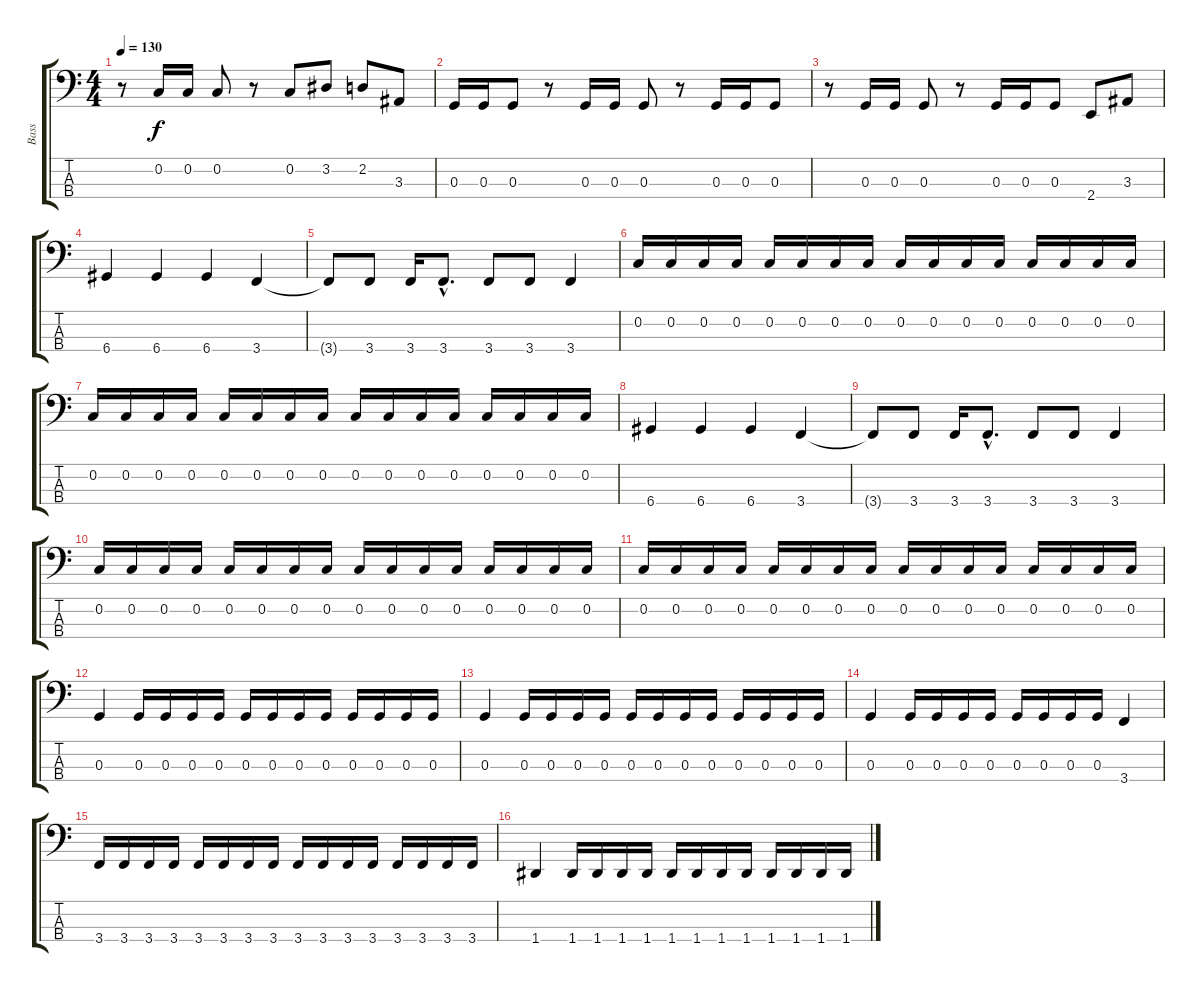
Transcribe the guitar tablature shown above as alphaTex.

\track ("Bass" "Bass") {instrument electricbassfinger}
\staff {score tabs}
\tuning (F2 C2 G1 D1) {hide}
\ts (4 4)
\tempo 130
\clef f4
\ks c
r.8{dy f} 0.2.16 0.2.16 0.2.8 r.8 0.2.8 3.2.8 2.2.8 3.3.8 |
0.3.16 0.3.16 0.3.8 r.8 0.3.16 0.3.16 0.3.8 r.8 0.3.16 0.3.16 0.3.8 |
r.8 0.3.16 0.3.16 0.3.8 r.8 0.3.16 0.3.16 0.3.8 2.4.8 3.3.8 |
6.4.4 6.4.4 6.4.4 3.4.4 |
3.4{t}.8 3.4.8 3.4.16 3.4{hac}.8{d} 3.4.8 3.4.8 3.4.4 |
0.2.16 0.2.16 0.2.16 0.2.16 0.2.16 0.2.16 0.2.16 0.2.16 0.2.16 0.2.16 0.2.16 0.2.16 0.2.16 0.2.16 0.2.16 0.2.16 |
0.2.16 0.2.16 0.2.16 0.2.16 0.2.16 0.2.16 0.2.16 0.2.16 0.2.16 0.2.16 0.2.16 0.2.16 0.2.16 0.2.16 0.2.16 0.2.16 |
6.4.4 6.4.4 6.4.4 3.4.4 |
3.4{t}.8 3.4.8 3.4.16 3.4{hac}.8{d} 3.4.8 3.4.8 3.4.4 |
0.2.16 0.2.16 0.2.16 0.2.16 0.2.16 0.2.16 0.2.16 0.2.16 0.2.16 0.2.16 0.2.16 0.2.16 0.2.16 0.2.16 0.2.16 0.2.16 |
0.2.16 0.2.16 0.2.16 0.2.16 0.2.16 0.2.16 0.2.16 0.2.16 0.2.16 0.2.16 0.2.16 0.2.16 0.2.16 0.2.16 0.2.16 0.2.16 |
0.3.4 0.3.16 0.3.16 0.3.16 0.3.16 0.3.16 0.3.16 0.3.16 0.3.16 0.3.16 0.3.16 0.3.16 0.3.16 |
0.3.4 0.3.16 0.3.16 0.3.16 0.3.16 0.3.16 0.3.16 0.3.16 0.3.16 0.3.16 0.3.16 0.3.16 0.3.16 |
0.3.4 0.3.16 0.3.16 0.3.16 0.3.16 0.3.16 0.3.16 0.3.16 0.3.16 3.4.4 |
3.4.16 3.4.16 3.4.16 3.4.16 3.4.16 3.4.16 3.4.16 3.4.16 3.4.16 3.4.16 3.4.16 3.4.16 3.4.16 3.4.16 3.4.16 3.4.16 |
1.4.4 1.4.16 1.4.16 1.4.16 1.4.16 1.4.16 1.4.16 1.4.16 1.4.16 1.4.16 1.4.16 1.4.16 1.4.16
